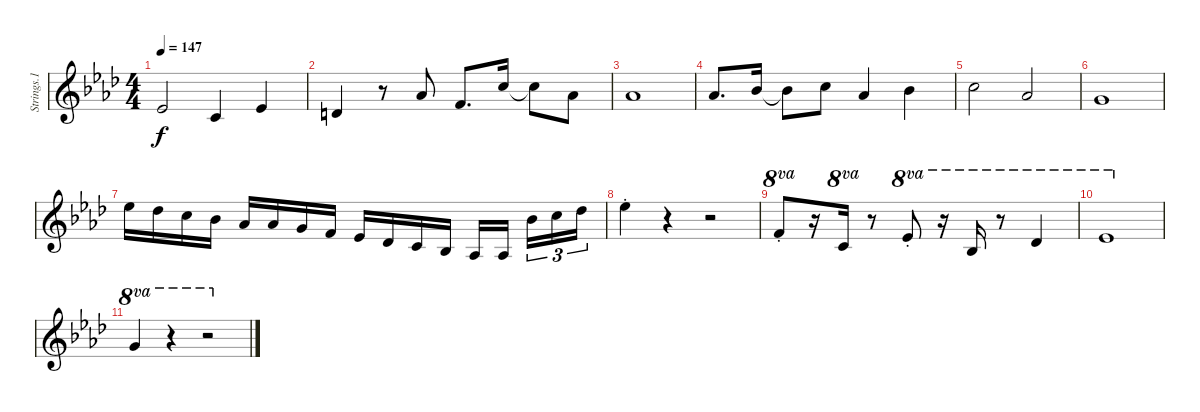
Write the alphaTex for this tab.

\track ("Strings.1" "Strings.1") {instrument stringensemble1}
\staff {score}
\tuning (E4 B3 G3 D3 A2 E2) {hide}
\ts (4 4)
\tempo 147
\clef g2
\ks fminor
4.2.2{dy f} 1.2.4 4.2.4 |
3.2.4 r.8 4.1.8 1.1.8{d} 8.1.16 8.1{t}.8 4.1.8 |
4.1.1 |
4.1.8{d} 6.1.16 6.1{t}.8 8.1.8 4.1.4 6.1.4 |
8.1.2 4.1.2 |
3.1.1 |
11.1.16 9.1.16 8.1.16 6.1.16 4.1.16 4.1.16 3.1.16 1.1.16 4.2.16 2.2.16 1.2.16 3.3.16 1.3.16 1.3.16{beam splitsecondary} 6.1.16{tu (3 2)} 8.1.16{tu (3 2)} 9.1.16{tu (3 2)} |
11.1{st}.4 r.4 r.2 |
13.1{st}.8{ot 8va} r.16 13.2.16{ot 8va} r.8 11.1{st}.8{ot 8va} r.16{ot 8va} 6.1.16{ot 8va} r.8{ot 8va} 9.1.4{ot 8va} |
11.1.1{ot 8va} |
15.1.4{ot 8va} r.4{ot 8va} r.2{ot 8va}
